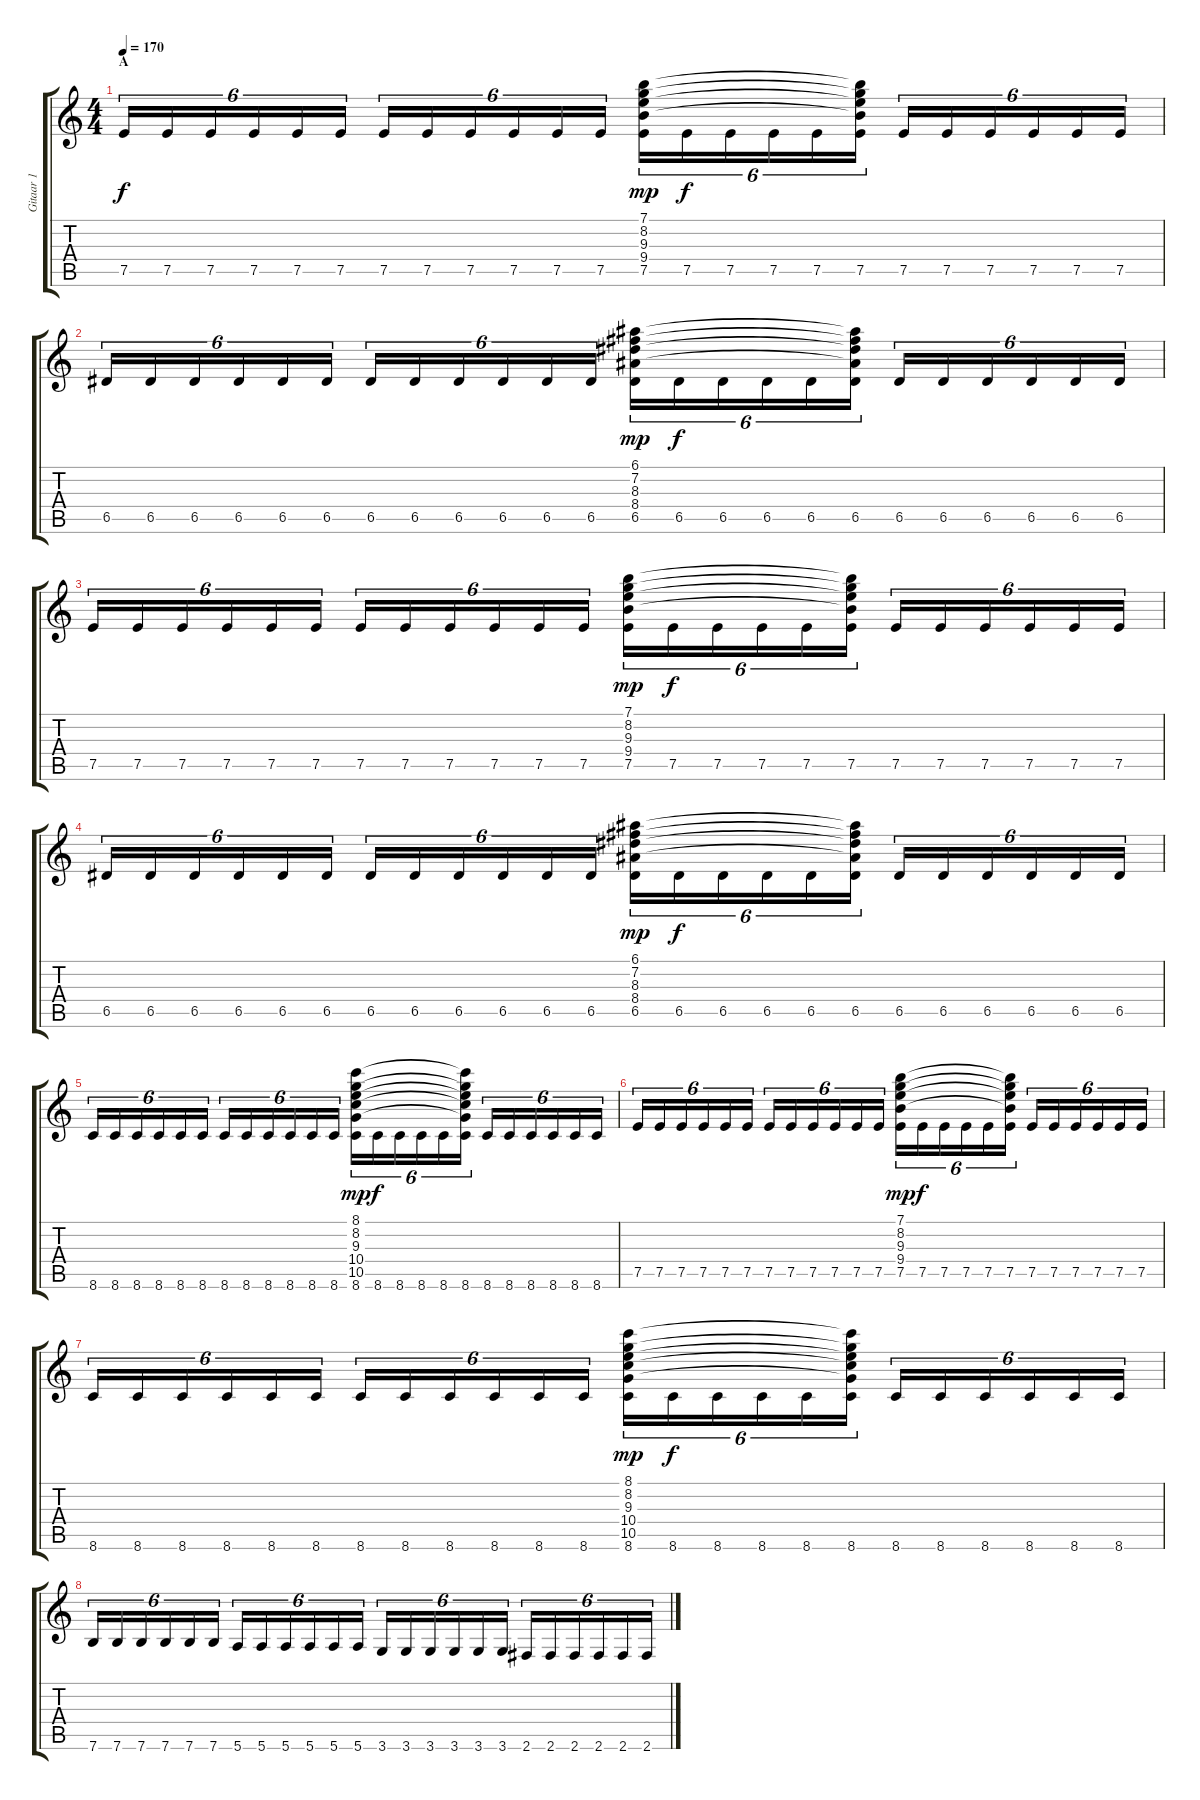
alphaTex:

\track ("Gitaar 1" "Gitaar 1") {instrument overdrivenguitar}
\staff {score tabs}
\tuning (E4 B3 G3 D3 A2 E2) {hide}
\ts (4 4)
\section ("" "A")
\tempo 170
\tempo 130
\tempo 170
\clef g2
\ks c
7.5.16{tu (6 4) dy f volume 16 instrument overdrivenguitar} 7.5.16{tu (6 4)} 7.5.16{tu (6 4)} 7.5.16{tu (6 4)} 7.5.16{tu (6 4)} 7.5.16{tu (6 4)} 7.5.16{tu (6 4)} 7.5.16{tu (6 4)} 7.5.16{tu (6 4)} 7.5.16{tu (6 4)} 7.5.16{tu (6 4)} 7.5.16{tu (6 4)} (7.1 8.2 9.3 9.4 7.5).16{tu (6 4) dy mp} 7.5.16{tu (6 4) dy f} 7.5.16{tu (6 4)} 7.5.16{tu (6 4)} 7.5.16{tu (6 4)} (7.1{t} 8.2{t} 9.3{t} 9.4{t} 7.5).16{tu (6 4)} 7.5.16{tu (6 4)} 7.5.16{tu (6 4)} 7.5.16{tu (6 4)} 7.5.16{tu (6 4)} 7.5.16{tu (6 4)} 7.5.16{tu (6 4)} |
6.5.16{tu (6 4)} 6.5.16{tu (6 4)} 6.5.16{tu (6 4)} 6.5.16{tu (6 4)} 6.5.16{tu (6 4)} 6.5.16{tu (6 4)} 6.5.16{tu (6 4)} 6.5.16{tu (6 4)} 6.5.16{tu (6 4)} 6.5.16{tu (6 4)} 6.5.16{tu (6 4)} 6.5.16{tu (6 4)} (6.1 7.2 8.3 8.4 6.5).16{tu (6 4) dy mp} 6.5.16{tu (6 4) dy f} 6.5.16{tu (6 4)} 6.5.16{tu (6 4)} 6.5.16{tu (6 4)} (6.1{t} 7.2{t} 8.3{t} 8.4{t} 6.5).16{tu (6 4)} 6.5.16{tu (6 4)} 6.5.16{tu (6 4)} 6.5.16{tu (6 4)} 6.5.16{tu (6 4)} 6.5.16{tu (6 4)} 6.5.16{tu (6 4)} |
7.5.16{tu (6 4)} 7.5.16{tu (6 4)} 7.5.16{tu (6 4)} 7.5.16{tu (6 4)} 7.5.16{tu (6 4)} 7.5.16{tu (6 4)} 7.5.16{tu (6 4)} 7.5.16{tu (6 4)} 7.5.16{tu (6 4)} 7.5.16{tu (6 4)} 7.5.16{tu (6 4)} 7.5.16{tu (6 4)} (7.1 8.2 9.3 9.4 7.5).16{tu (6 4) dy mp} 7.5.16{tu (6 4) dy f} 7.5.16{tu (6 4)} 7.5.16{tu (6 4)} 7.5.16{tu (6 4)} (7.1{t} 8.2{t} 9.3{t} 9.4{t} 7.5).16{tu (6 4)} 7.5.16{tu (6 4)} 7.5.16{tu (6 4)} 7.5.16{tu (6 4)} 7.5.16{tu (6 4)} 7.5.16{tu (6 4)} 7.5.16{tu (6 4)} |
6.5.16{tu (6 4)} 6.5.16{tu (6 4)} 6.5.16{tu (6 4)} 6.5.16{tu (6 4)} 6.5.16{tu (6 4)} 6.5.16{tu (6 4)} 6.5.16{tu (6 4)} 6.5.16{tu (6 4)} 6.5.16{tu (6 4)} 6.5.16{tu (6 4)} 6.5.16{tu (6 4)} 6.5.16{tu (6 4)} (6.1 7.2 8.3 8.4 6.5).16{tu (6 4) dy mp} 6.5.16{tu (6 4) dy f} 6.5.16{tu (6 4)} 6.5.16{tu (6 4)} 6.5.16{tu (6 4)} (6.1{t} 7.2{t} 8.3{t} 8.4{t} 6.5).16{tu (6 4)} 6.5.16{tu (6 4)} 6.5.16{tu (6 4)} 6.5.16{tu (6 4)} 6.5.16{tu (6 4)} 6.5.16{tu (6 4)} 6.5.16{tu (6 4)} |
8.6.16{tu (6 4)} 8.6.16{tu (6 4)} 8.6.16{tu (6 4)} 8.6.16{tu (6 4)} 8.6.16{tu (6 4)} 8.6.16{tu (6 4)} 8.6.16{tu (6 4)} 8.6.16{tu (6 4)} 8.6.16{tu (6 4)} 8.6.16{tu (6 4)} 8.6.16{tu (6 4)} 8.6.16{tu (6 4)} (8.1 8.2 9.3 10.4 10.5 8.6).16{tu (6 4) dy mp} 8.6.16{tu (6 4) dy f} 8.6.16{tu (6 4)} 8.6.16{tu (6 4)} 8.6.16{tu (6 4)} (8.1{t} 8.2{t} 9.3{t} 10.4{t} 10.5{t} 8.6).16{tu (6 4)} 8.6.16{tu (6 4)} 8.6.16{tu (6 4)} 8.6.16{tu (6 4)} 8.6.16{tu (6 4)} 8.6.16{tu (6 4)} 8.6.16{tu (6 4)} |
7.5.16{tu (6 4)} 7.5.16{tu (6 4)} 7.5.16{tu (6 4)} 7.5.16{tu (6 4)} 7.5.16{tu (6 4)} 7.5.16{tu (6 4)} 7.5.16{tu (6 4)} 7.5.16{tu (6 4)} 7.5.16{tu (6 4)} 7.5.16{tu (6 4)} 7.5.16{tu (6 4)} 7.5.16{tu (6 4)} (7.1 8.2 9.3 9.4 7.5).16{tu (6 4) dy mp} 7.5.16{tu (6 4) dy f} 7.5.16{tu (6 4)} 7.5.16{tu (6 4)} 7.5.16{tu (6 4)} (7.1{t} 8.2{t} 9.3{t} 9.4{t} 7.5).16{tu (6 4)} 7.5.16{tu (6 4)} 7.5.16{tu (6 4)} 7.5.16{tu (6 4)} 7.5.16{tu (6 4)} 7.5.16{tu (6 4)} 7.5.16{tu (6 4)} |
8.6.16{tu (6 4)} 8.6.16{tu (6 4)} 8.6.16{tu (6 4)} 8.6.16{tu (6 4)} 8.6.16{tu (6 4)} 8.6.16{tu (6 4)} 8.6.16{tu (6 4)} 8.6.16{tu (6 4)} 8.6.16{tu (6 4)} 8.6.16{tu (6 4)} 8.6.16{tu (6 4)} 8.6.16{tu (6 4)} (8.1 8.2 9.3 10.4 10.5 8.6).16{tu (6 4) dy mp} 8.6.16{tu (6 4) dy f} 8.6.16{tu (6 4)} 8.6.16{tu (6 4)} 8.6.16{tu (6 4)} (8.1{t} 8.2{t} 9.3{t} 10.4{t} 10.5{t} 8.6).16{tu (6 4)} 8.6.16{tu (6 4)} 8.6.16{tu (6 4)} 8.6.16{tu (6 4)} 8.6.16{tu (6 4)} 8.6.16{tu (6 4)} 8.6.16{tu (6 4)} |
7.6.16{tu (6 4)} 7.6.16{tu (6 4)} 7.6.16{tu (6 4)} 7.6.16{tu (6 4)} 7.6.16{tu (6 4)} 7.6.16{tu (6 4)} 5.6.16{tu (6 4)} 5.6.16{tu (6 4)} 5.6.16{tu (6 4)} 5.6.16{tu (6 4)} 5.6.16{tu (6 4)} 5.6.16{tu (6 4)} 3.6.16{tu (6 4)} 3.6.16{tu (6 4)} 3.6.16{tu (6 4)} 3.6.16{tu (6 4)} 3.6.16{tu (6 4)} 3.6.16{tu (6 4)} 2.6.16{tu (6 4)} 2.6.16{tu (6 4)} 2.6.16{tu (6 4)} 2.6.16{tu (6 4)} 2.6.16{tu (6 4)} 2.6.16{tu (6 4)}
